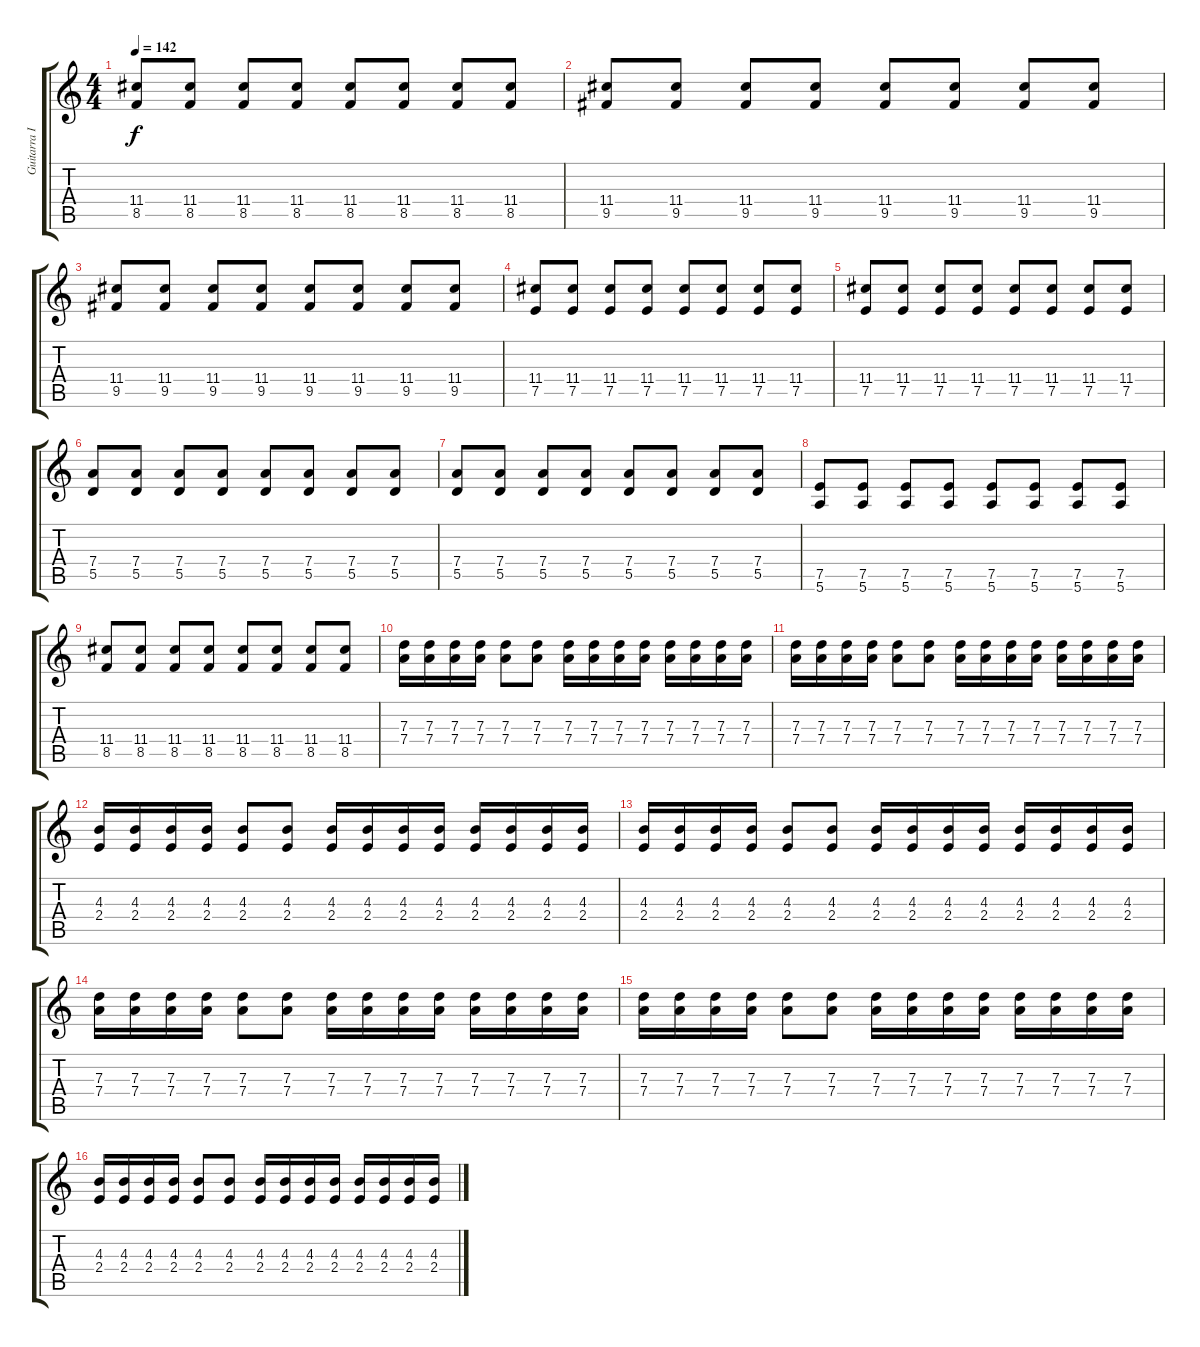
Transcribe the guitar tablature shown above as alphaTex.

\track ("Guitarra I" "Guitarra I") {instrument electricguitarmuted}
\staff {score tabs}
\tuning (E4 B3 G3 D3 A2 E2) {hide}
\ts (4 4)
\tempo 142
\clef g2
\ks c
(11.4 8.5).8{dy f} (11.4 8.5).8 (11.4 8.5).8 (11.4 8.5).8 (11.4 8.5).8 (11.4 8.5).8 (11.4 8.5).8 (11.4 8.5).8 |
(11.4 9.5).8 (11.4 9.5).8 (11.4 9.5).8 (11.4 9.5).8 (11.4 9.5).8 (11.4 9.5).8 (11.4 9.5).8 (11.4 9.5).8 |
(11.4 9.5).8 (11.4 9.5).8 (11.4 9.5).8 (11.4 9.5).8 (11.4 9.5).8 (11.4 9.5).8 (11.4 9.5).8 (11.4 9.5).8 |
(11.4 7.5).8 (11.4 7.5).8 (11.4 7.5).8 (11.4 7.5).8 (11.4 7.5).8 (11.4 7.5).8 (11.4 7.5).8 (11.4 7.5).8 |
(11.4 7.5).8 (11.4 7.5).8 (11.4 7.5).8 (11.4 7.5).8 (11.4 7.5).8 (11.4 7.5).8 (11.4 7.5).8 (11.4 7.5).8 |
(7.4 5.5).8 (7.4 5.5).8 (7.4 5.5).8 (7.4 5.5).8 (7.4 5.5).8 (7.4 5.5).8 (7.4 5.5).8 (7.4 5.5).8 |
(7.4 5.5).8 (7.4 5.5).8 (7.4 5.5).8 (7.4 5.5).8 (7.4 5.5).8 (7.4 5.5).8 (7.4 5.5).8 (7.4 5.5).8 |
(7.5 5.6).8 (7.5 5.6).8 (7.5 5.6).8 (7.5 5.6).8 (7.5 5.6).8 (7.5 5.6).8 (7.5 5.6).8 (7.5 5.6).8 |
(11.4 8.5).8 (11.4 8.5).8 (11.4 8.5).8 (11.4 8.5).8 (11.4 8.5).8 (11.4 8.5).8 (11.4 8.5).8 (11.4 8.5).8 |
(7.3 7.4).16 (7.3 7.4).16 (7.3 7.4).16 (7.3 7.4).16 (7.3 7.4).8 (7.3 7.4).8 (7.3 7.4).16 (7.3 7.4).16 (7.3 7.4).16 (7.3 7.4).16 (7.3 7.4).16 (7.3 7.4).16 (7.3 7.4).16 (7.3 7.4).16 |
(7.3 7.4).16 (7.3 7.4).16 (7.3 7.4).16 (7.3 7.4).16 (7.3 7.4).8 (7.3 7.4).8 (7.3 7.4).16 (7.3 7.4).16 (7.3 7.4).16 (7.3 7.4).16 (7.3 7.4).16 (7.3 7.4).16 (7.3 7.4).16 (7.3 7.4).16 |
(4.3 2.4).16 (4.3 2.4).16 (4.3 2.4).16 (4.3 2.4).16 (4.3 2.4).8 (4.3 2.4).8 (4.3 2.4).16 (4.3 2.4).16 (4.3 2.4).16 (4.3 2.4).16 (4.3 2.4).16 (4.3 2.4).16 (4.3 2.4).16 (4.3 2.4).16 |
(4.3 2.4).16 (4.3 2.4).16 (4.3 2.4).16 (4.3 2.4).16 (4.3 2.4).8 (4.3 2.4).8 (4.3 2.4).16 (4.3 2.4).16 (4.3 2.4).16 (4.3 2.4).16 (4.3 2.4).16 (4.3 2.4).16 (4.3 2.4).16 (4.3 2.4).16 |
(7.3 7.4).16 (7.3 7.4).16 (7.3 7.4).16 (7.3 7.4).16 (7.3 7.4).8 (7.3 7.4).8 (7.3 7.4).16 (7.3 7.4).16 (7.3 7.4).16 (7.3 7.4).16 (7.3 7.4).16 (7.3 7.4).16 (7.3 7.4).16 (7.3 7.4).16 |
(7.3 7.4).16 (7.3 7.4).16 (7.3 7.4).16 (7.3 7.4).16 (7.3 7.4).8 (7.3 7.4).8 (7.3 7.4).16 (7.3 7.4).16 (7.3 7.4).16 (7.3 7.4).16 (7.3 7.4).16 (7.3 7.4).16 (7.3 7.4).16 (7.3 7.4).16 |
(4.3 2.4).16 (4.3 2.4).16 (4.3 2.4).16 (4.3 2.4).16 (4.3 2.4).8 (4.3 2.4).8 (4.3 2.4).16 (4.3 2.4).16 (4.3 2.4).16 (4.3 2.4).16 (4.3 2.4).16 (4.3 2.4).16 (4.3 2.4).16 (4.3 2.4).16
